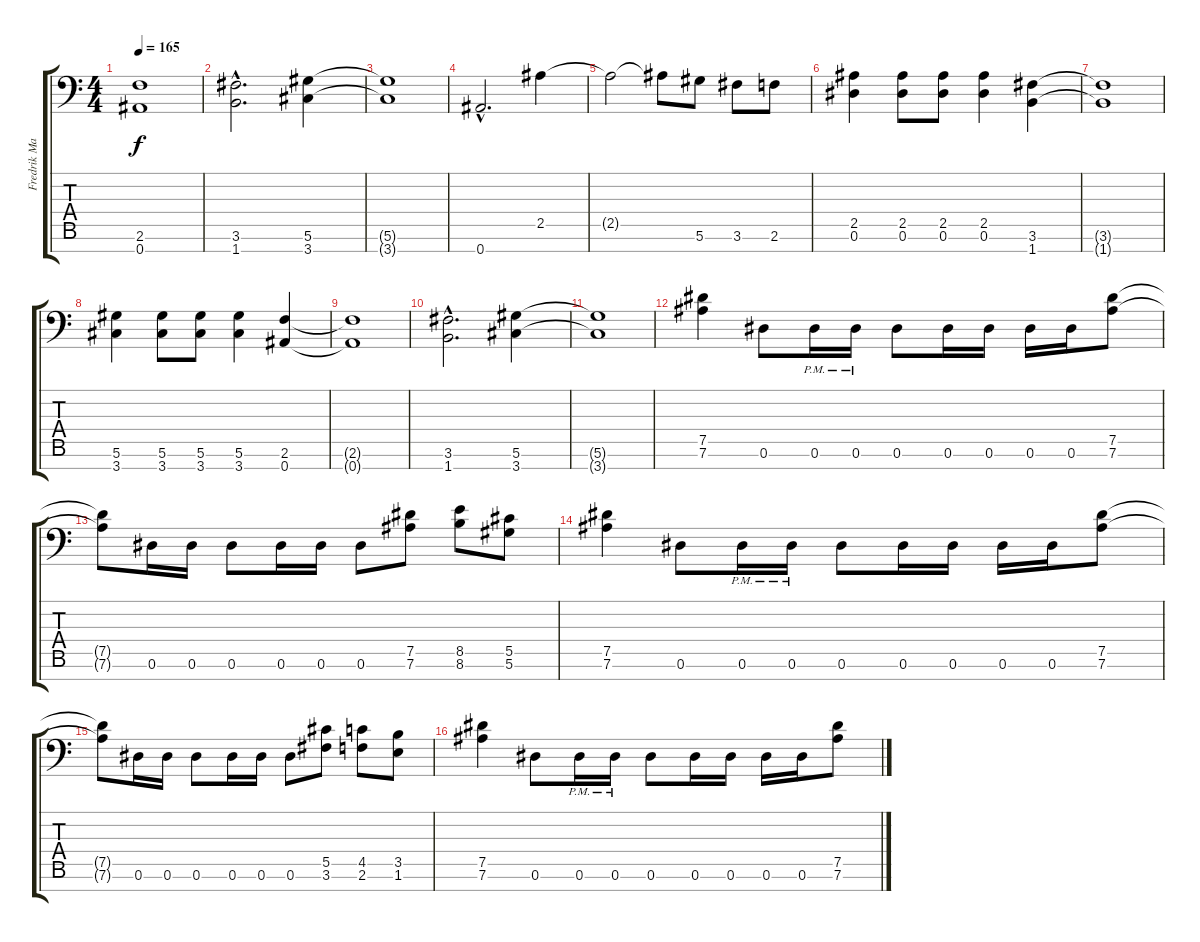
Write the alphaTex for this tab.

\track ("Fredrik Mannberg" "Fredrik Ma") {instrument distortionguitar}
\staff {score tabs}
\tuning (Eb4 Bb3 Gb3 Db3 Ab2 Eb2 Bb1) {hide}
\ts (4 4)
\tempo 165
\clef f4
\ks c
(2.6{t} 0.7{t}).1{dy f} |
(3.6{hac} 1.7{hac}).2{d} (5.6 3.7).4 |
(5.6{t} 3.7{t}).1 |
0.7{hac}.2{d} 2.5.4 |
2.5{t}.2 2.5{t}.8 5.6.8 3.6.8 2.6.8 |
(2.5 0.6).4 (2.5 0.6).8 (2.5 0.6).8 (2.5 0.6).4 (3.6 1.7).4 |
(3.6{t} 1.7{t}).1 |
(5.6 3.7).4 (5.6 3.7).8 (5.6 3.7).8 (5.6 3.7).4 (2.6 0.7).4 |
(2.6{t} 0.7{t}).1 |
(3.6{hac} 1.7{hac}).2{d} (5.6 3.7).4 |
(5.6{t} 3.7{t}).1 |
(7.5 7.6).4 0.6.8 0.6{pm}.16 0.6{pm}.16 0.6.8 0.6.16 0.6.16 0.6.16 0.6.16 (7.5 7.6).8 |
(7.5{t} 7.6{t}).8 0.6.16 0.6.16 0.6.8 0.6.16 0.6.16 0.6.8 (7.5 7.6).8 (8.5 8.6).8 (5.5 5.6).8 |
(7.5 7.6).4 0.6.8 0.6{pm}.16 0.6{pm}.16 0.6.8 0.6.16 0.6.16 0.6.16 0.6.16 (7.5 7.6).8 |
(7.5{t} 7.6{t}).8 0.6.16 0.6.16 0.6.8 0.6.16 0.6.16 0.6.8 (5.5 3.6).8 (4.5 2.6).8 (3.5 1.6).8 |
(7.5 7.6).4 0.6.8 0.6{pm}.16 0.6{pm}.16 0.6.8 0.6.16 0.6.16 0.6.16 0.6.16 (7.5 7.6).8
